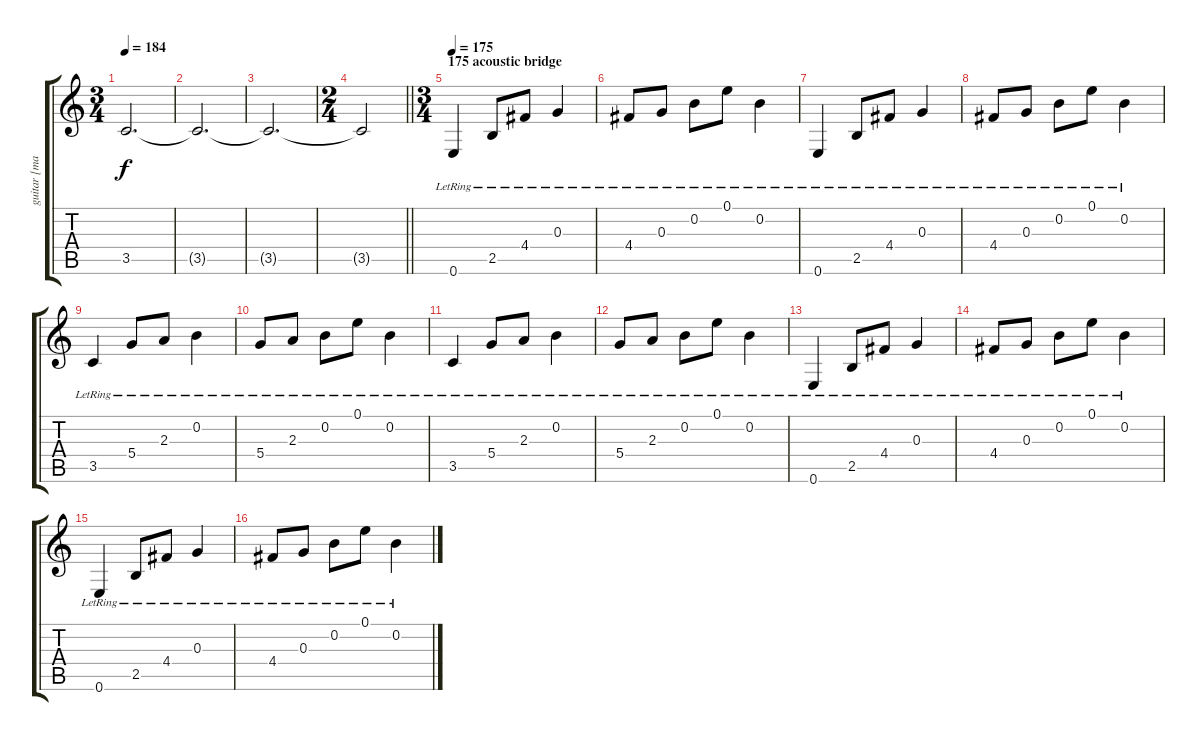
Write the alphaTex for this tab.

\track ("guitar [maneki]" "guitar [ma") {instrument distortionguitar}
\staff {score tabs}
\tuning (E4 B3 G3 D3 A2 E2) {hide}
\ts (3 4)
\tempo 184
\clef g2
\ks c
3.5{t}.2{d dy f} |
3.5{t}.2{d} |
3.5{t}.2{d} |
\ts (2 4)
\barLineRight lightlight
3.5{t}.2 |
\ts (3 4)
\section ("" "175 acoustic bridge")
\tempo 175
0.6{lr}.4{instrument electricguitarclean} 2.5{lr}.8 4.4{lr}.8 0.3{lr}.4 |
4.4{lr}.8 0.3{lr}.8 0.2{lr}.8 0.1{lr}.8 0.2{lr}.4 |
0.6{lr}.4 2.5{lr}.8 4.4{lr}.8 0.3{lr}.4 |
4.4{lr}.8 0.3{lr}.8 0.2{lr}.8 0.1{lr}.8 0.2{lr}.4 |
3.5{lr}.4 5.4{lr}.8 2.3{lr}.8 0.2{lr}.4 |
5.4{lr}.8 2.3{lr}.8 0.2{lr}.8 0.1{lr}.8 0.2{lr}.4 |
3.5{lr}.4 5.4{lr}.8 2.3{lr}.8 0.2{lr}.4 |
5.4{lr}.8 2.3{lr}.8 0.2{lr}.8 0.1{lr}.8 0.2{lr}.4 |
0.6{lr}.4 2.5{lr}.8 4.4{lr}.8 0.3{lr}.4 |
4.4{lr}.8 0.3{lr}.8 0.2{lr}.8 0.1{lr}.8 0.2{lr}.4 |
0.6{lr}.4 2.5{lr}.8 4.4{lr}.8 0.3{lr}.4 |
4.4{lr}.8 0.3{lr}.8 0.2{lr}.8 0.1{lr}.8 0.2{lr}.4
